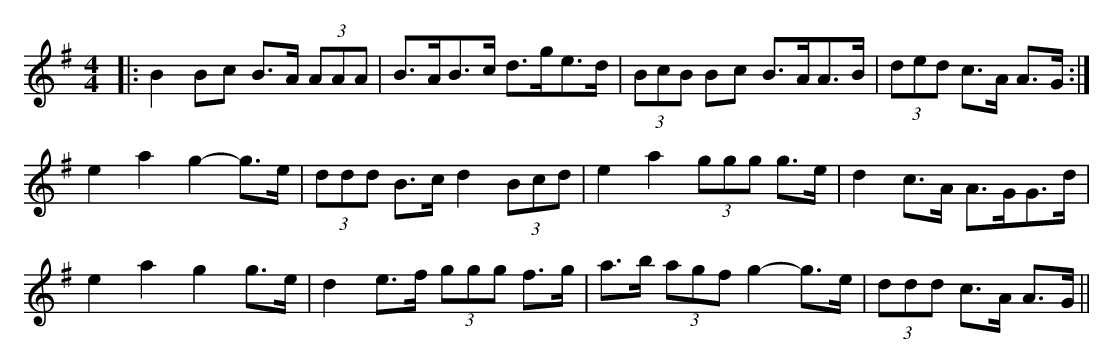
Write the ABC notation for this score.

X:1
M:4/4
K:G
|:B2 Bc B>A (3AAA|B>AB>c d>ge>d|(3BcB Bc B>AA>B|(3ded c>A A>G:|
e2 a2 g2- g>e|(3ddd B>c d2 (3Bcd|e2 a2 (3ggg g>e|d2 c>A A>GG>d|
e2 a2 g2 g>e|d2 e>f (3ggg f>g|a>b (3agf g2- g>e|(3ddd c>A A>G||
